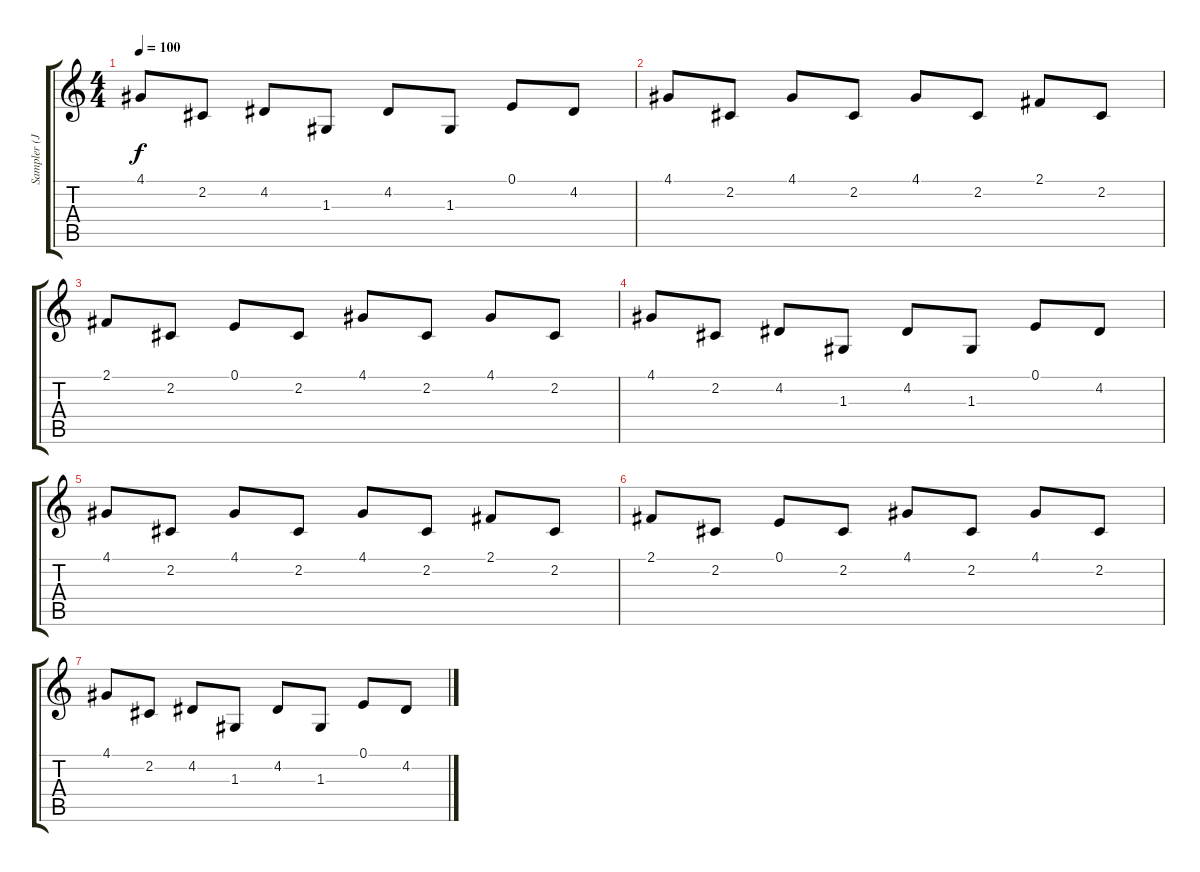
\track ("Sampler (Joseph Hahn)" "Sampler (J") {instrument electricgrandpiano}
\staff {score tabs}
\tuning (E4 B3 G3 D3 A2 E2) {hide}
\ts (4 4)
\tempo 100
\clef g2
\ks c
4.1.8{dy f} 2.2.8 4.2.8 1.3.8 4.2.8 1.3.8 0.1.8 4.2.8 |
4.1.8 2.2.8 4.1.8 2.2.8 4.1.8 2.2.8 2.1.8 2.2.8 |
2.1.8 2.2.8 0.1.8 2.2.8 4.1.8 2.2.8 4.1.8 2.2.8 |
4.1.8 2.2.8 4.2.8 1.3.8 4.2.8 1.3.8 0.1.8 4.2.8 |
4.1.8 2.2.8 4.1.8 2.2.8 4.1.8 2.2.8 2.1.8 2.2.8 |
2.1.8 2.2.8 0.1.8 2.2.8 4.1.8 2.2.8 4.1.8 2.2.8 |
4.1.8 2.2.8 4.2.8 1.3.8 4.2.8 1.3.8 0.1.8 4.2.8
